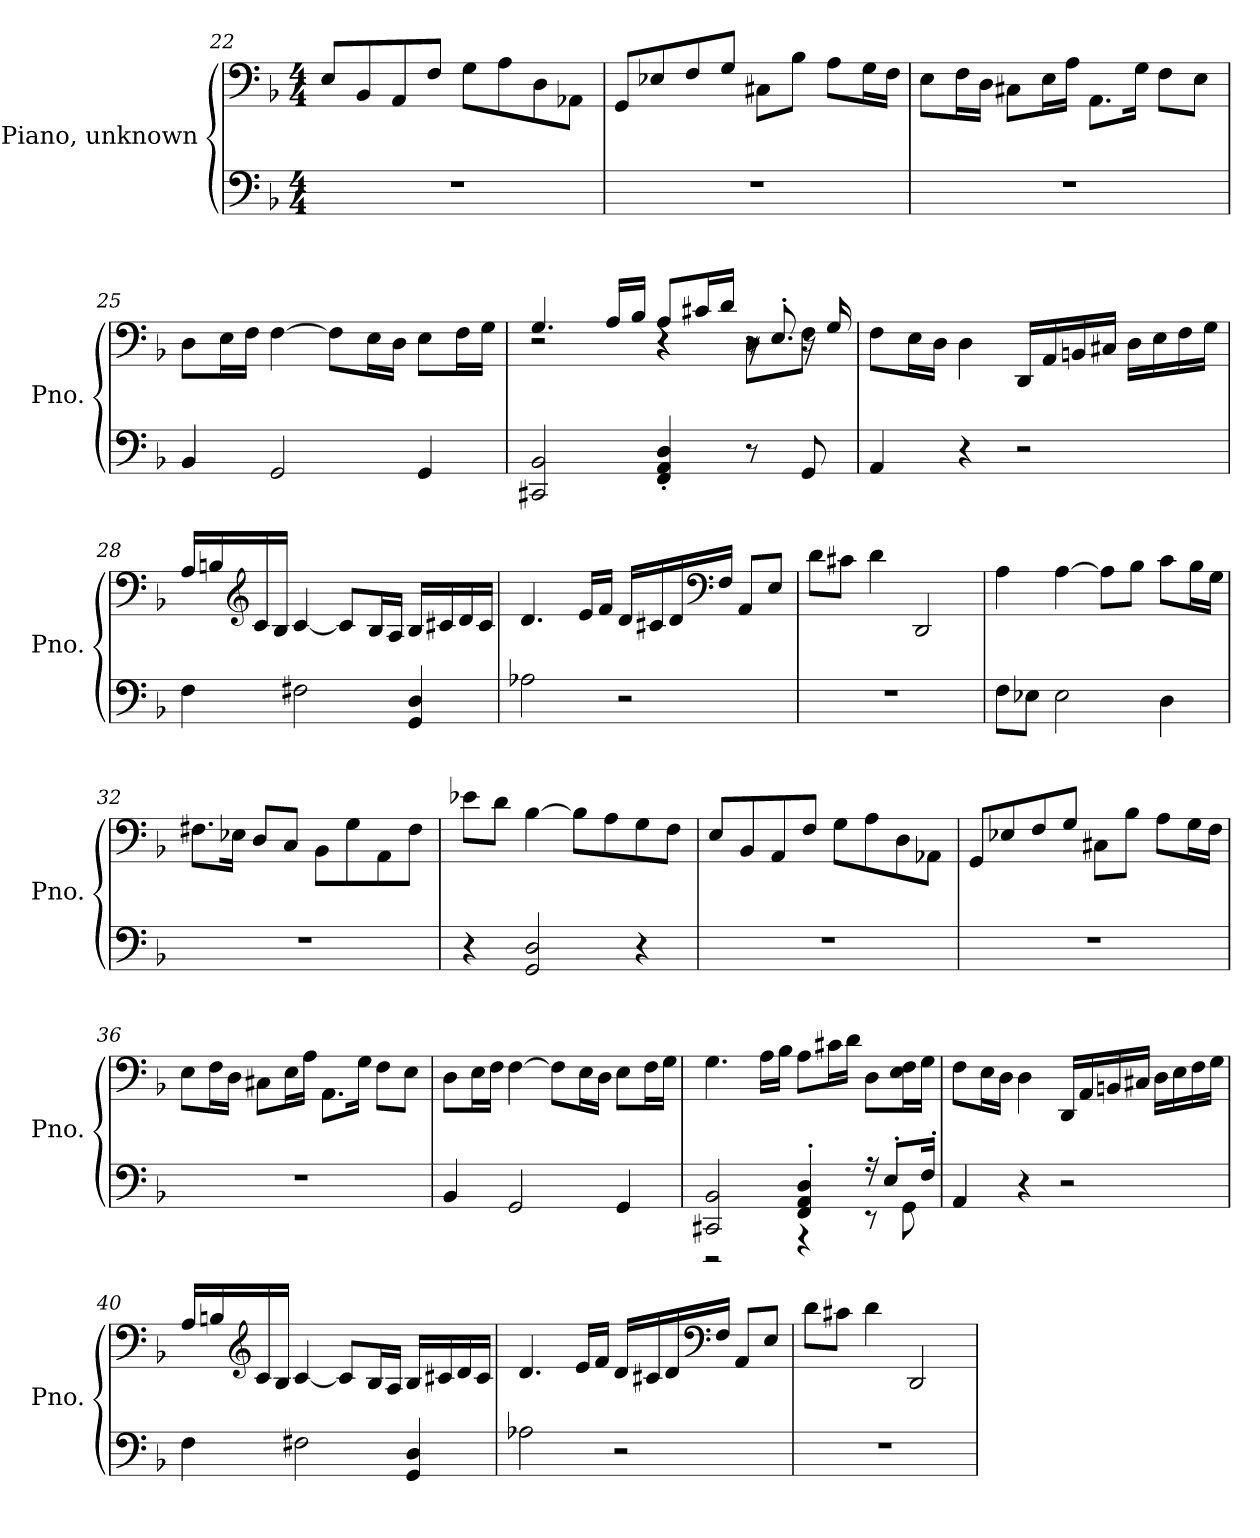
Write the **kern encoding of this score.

**kern	**kern
*part1	*part1
*staff2	*staff1
*I"Piano, unknown	*
*I'Pno.	*
*clefF4	*clefF4
*k[b-]	*k[b-]
*M4/4	*M4/4
=22	=22
1r	8E/L
.	8BB-/
.	8AA/
.	8F/J
.	8G\L
.	8A\
.	8D\
.	8AA-X\J
!!LO:LB:g=z
=23	=23
1r	8GG/L
.	8E-X/
.	8F/
.	8G/J
.	8C#X\L
.	8B-\J
.	8A\L
.	16G\L
.	16F\JJ
=24	=24
1r	8E\L
.	16F\L
.	16D\JJ
.	8C#X\L
.	16E\L
.	16A\JJ
.	8.AA\L
.	16G\Jk
.	8F\L
.	8E\J
=25	=25
4BB-/	8D\L
.	16E\L
.	16F\JJ
2GG/	[4F\
.	8F\L]
.	16E\L
.	16D\JJ
4GG/	8E\L
.	16F\L
.	16G\JJ
!!LO:PB:g=z
=26	=26
*	*^
*	*	*^
2CC#X/ 2BB-/	4.G/	2r	2r
.	16A/LL	.	.
.	16B-/JJ	.	.
4FF/' 4AA/' 4D/'	8A/L	4r	4r
.	16c#X/L	.	.
.	16d/JJ	.	.
8r	8r	8D\L	16r
.	.	.	8.E'/
8GG/	16r	8F\J	.
.	16G/	.	.
*	*v	*v	*v
=27	=27
4AA/	8F\L
.	16E\L
.	16D\JJ
4r	4D\
2r	16DD/LL
.	16AA/
.	16BBn/
.	16C#X/JJ
.	16D\LL
.	16E\
.	16F\
.	16G\JJ
=28	=28
4F\	16A/LL
.	16Bn/
*	*clefG2
.	16c/
.	16B/JJ
2F#X\	[4c/
.	8c/L]
.	16B/L
.	16A/JJ
4GG/ 4D/	16B/LL
.	16c#X/
.	16d/
.	16c#/JJ
!!LO:LB:g=z
=29	=29
2A-X\	4.d/
.	16e/LL
.	16f/JJ
2r	16d/LL
.	16c#X/
.	16d/
*	*clefF4
.	16F/JJ
.	8AA/L
.	8E/J
=30	=30
1r	8d\L
.	8c#X\J
.	4d\
.	2DD/
=31	=31
8F\L	4A\
8E-X\J	.
2E-\	[4A\
.	8A\L]
.	8B-\J
4D\	8c\L
.	16B-\L
.	16G\JJ
=32	=32
1r	8.F#X\L
.	16E-X\Jk
.	8D/L
.	8C/J
.	8BB-\L
.	8G\
.	8AA\
.	8F#\J
!!LO:LB:g=z
=33	=33
4r	8e-X\L
.	8d\J
2GG/ 2D/	[4B-\
.	8B-\L]
.	8A\
4r	8G\
.	8F\J
=34	=34
1r	8E/L
.	8BB-/
.	8AA/
.	8F/J
.	8G\L
.	8A\
.	8D\
.	8AA-X\J
=35	=35
1r	8GG/L
.	8E-X/
.	8F/
.	8G/J
.	8C#X\L
.	8B-\J
.	8A\L
.	16G\L
.	16F\JJ
=36	=36
1r	8E\L
.	16F\L
.	16D\JJ
.	8C#X\L
.	16E\L
.	16A\JJ
.	8.AA\L
.	16G\Jk
.	8F\L
.	8E\J
!!LO:LB:g=z
=37	=37
4BB-/	8D\L
.	16E\L
.	16F\JJ
2GG/	[4F\
.	8F\L]
.	16E\L
.	16D\JJ
4GG/	8E\L
.	16F\L
.	16G\JJ
=38	=38
*^	*
2CC#X/ 2BB-/	2r	4.G\
.	.	16A\LL
.	.	16B-\JJ
4FF/' 4AA/' 4D/'	4r	8A\L
.	.	16c#X\L
.	.	16d\JJ
16r	8r	8D\L
8E'/L	.	.
.	8GG\	16E\ 16F\L
16F'/Jk	.	16G\JJ
*v	*v	*
=39	=39
4AA/	8F\L
.	16E\L
.	16D\JJ
4r	4D\
2r	16DD/LL
.	16AA/
.	16BBn/
.	16C#X/JJ
.	16D\LL
.	16E\
.	16F\
.	16G\JJ
!!LO:LB:g=z
=40	=40
4F\	16A/LL
.	16Bn/
*	*clefG2
.	16c/
.	16B/JJ
2F#X\	[4c/
.	8c/L]
.	16B/L
.	16A/JJ
4GG/ 4D/	16B/LL
.	16c#X/
.	16d/
.	16c#/JJ
=41	=41
2A-X\	4.d/
.	16e/LL
.	16f/JJ
2r	16d/LL
.	16c#X/
.	16d/
*	*clefF4
.	16F/JJ
.	8AA/L
.	8E/J
=42	=42
1r	8d\L
.	8c#X\J
.	4d\
.	2DD/
=	=
*-	*-
